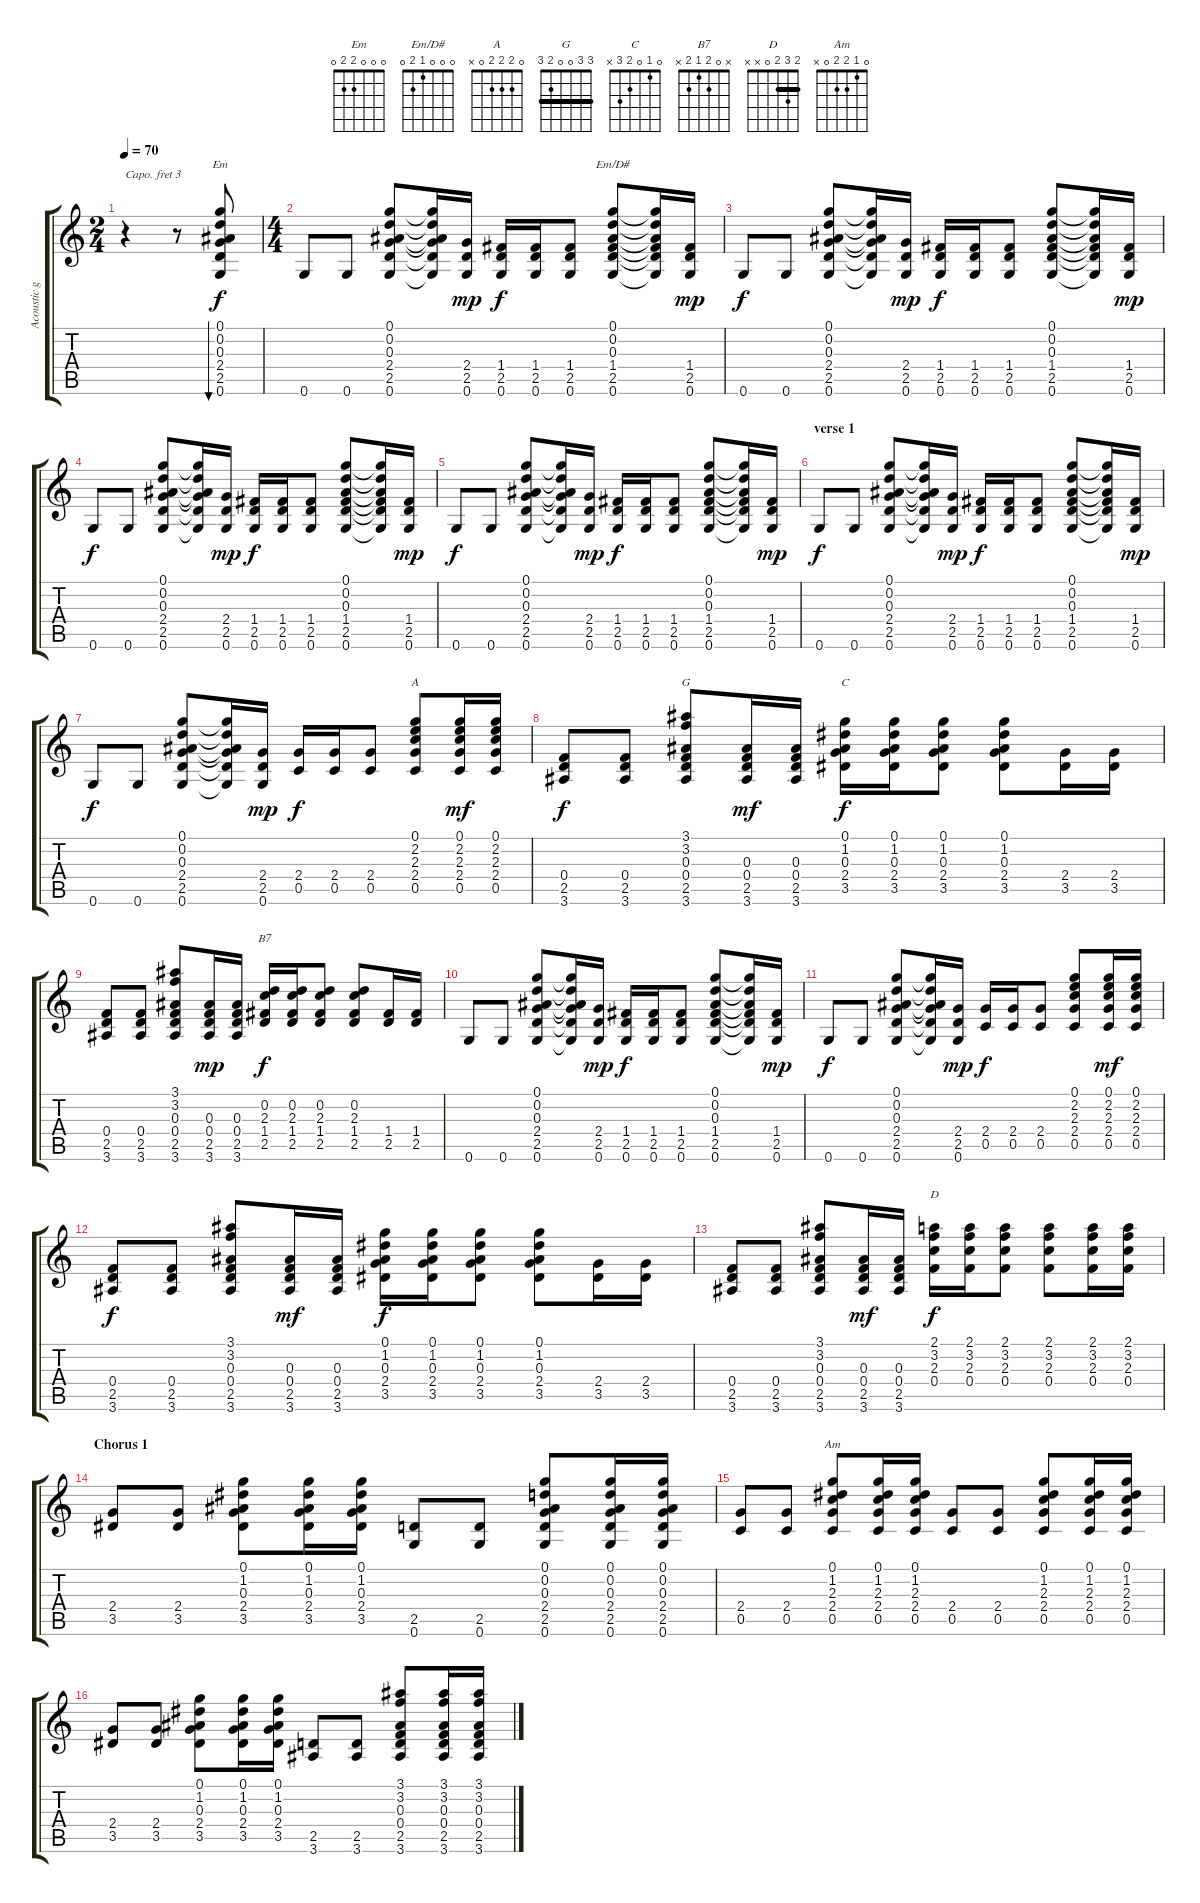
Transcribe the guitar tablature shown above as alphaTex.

\track ("Acoustic guitar capo III" "Acoustic g") {instrument acousticguitarsteel}
\staff {score tabs}
\capo 3
\tuning (E4 B3 G3 D3 A2 E2) {hide}
\chord ("Em" 0 0 0 2 2 0)
\chord ("Em/D#" 0 0 0 1 2 0)
\chord ("A" 0 2 2 2 0 x)
\chord ("G" 3 3 0 0 2 3) {barre 3}
\chord ("C" 0 1 0 2 3 x)
\chord ("B7" x 0 2 1 2 x)
\chord ("D" 2 3 2 0 x x) {barre 2}
\chord ("Am" 0 1 2 2 0 x)
\ts (2 4)
\tempo 70
\clef g2
\ks c
r.4{dy f instrument acousticguitarsteel} r.8 (0.1 0.2 0.3 2.4 2.5 0.6).8{bu 240 ch "Em"} |
\ts (4 4)
0.6.8 0.6.8 (0.1 0.2 0.3 2.4 2.5 0.6).8 (0.1{t} 0.2{t} 0.3{t} 2.4{t} 2.5{t} 0.6{t}).16 (2.4 2.5 0.6).16{dy mp} (1.4 2.5 0.6).16{dy f} (1.4 2.5 0.6).16 (1.4 2.5 0.6).8 (0.1 0.2 0.3 1.4 2.5 0.6).8{ch "Em/D#"} (0.1{t} 0.2{t} 0.3{t} 1.4{t} 2.5{t} 0.6{t}).16 (1.4 2.5 0.6).16{dy mp} |
0.6.8{dy f} 0.6.8 (0.1 0.2 0.3 2.4 2.5 0.6).8 (0.1{t} 0.2{t} 0.3{t} 2.4{t} 2.5{t} 0.6{t}).16 (2.4 2.5 0.6).16{dy mp} (1.4 2.5 0.6).16{dy f} (1.4 2.5 0.6).16 (1.4 2.5 0.6).8 (0.1 0.2 0.3 1.4 2.5 0.6).8 (0.1{t} 0.2{t} 0.3{t} 1.4{t} 2.5{t} 0.6{t}).16 (1.4 2.5 0.6).16{dy mp} |
0.6.8{dy f} 0.6.8 (0.1 0.2 0.3 2.4 2.5 0.6).8 (0.1{t} 0.2{t} 0.3{t} 2.4{t} 2.5{t} 0.6{t}).16 (2.4 2.5 0.6).16{dy mp} (1.4 2.5 0.6).16{dy f} (1.4 2.5 0.6).16 (1.4 2.5 0.6).8 (0.1 0.2 0.3 1.4 2.5 0.6).8 (0.1{t} 0.2{t} 0.3{t} 1.4{t} 2.5{t} 0.6{t}).16 (1.4 2.5 0.6).16{dy mp} |
0.6.8{dy f} 0.6.8 (0.1 0.2 0.3 2.4 2.5 0.6).8 (0.1{t} 0.2{t} 0.3{t} 2.4{t} 2.5{t} 0.6{t}).16 (2.4 2.5 0.6).16{dy mp} (1.4 2.5 0.6).16{dy f} (1.4 2.5 0.6).16 (1.4 2.5 0.6).8 (0.1 0.2 0.3 1.4 2.5 0.6).8 (0.1{t} 0.2{t} 0.3{t} 1.4{t} 2.5{t} 0.6{t}).16 (1.4 2.5 0.6).16{dy mp} |
\section ("" "verse 1")
0.6.8{dy f} 0.6.8 (0.1 0.2 0.3 2.4 2.5 0.6).8 (0.1{t} 0.2{t} 0.3{t} 2.4{t} 2.5{t} 0.6{t}).16 (2.4 2.5 0.6).16{dy mp} (1.4 2.5 0.6).16{dy f} (1.4 2.5 0.6).16 (1.4 2.5 0.6).8 (0.1 0.2 0.3 1.4 2.5 0.6).8 (0.1{t} 0.2{t} 0.3{t} 1.4{t} 2.5{t} 0.6{t}).16 (1.4 2.5 0.6).16{dy mp} |
0.6.8{dy f} 0.6.8 (0.1 0.2 0.3 2.4 2.5 0.6).8 (0.1{t} 0.2{t} 0.3{t} 2.4{t} 2.5{t} 0.6{t}).16 (2.4 2.5 0.6).16{dy mp} (2.4 0.5).16{dy f} (2.4 0.5).16 (2.4 0.5).8 (0.1 2.2 2.3 2.4 0.5).8{ch "A"} (0.1 2.2 2.3 2.4 0.5).16{dy mf} (0.1 2.2 2.3 2.4 0.5).16 |
(0.4 2.5 3.6).8{dy f} (0.4 2.5 3.6).8 (3.1 3.2 0.3 0.4 2.5 3.6).8{ch "G"} (0.3 0.4 2.5 3.6).16{dy mf} (0.3 0.4 2.5 3.6).16 (0.1 1.2 0.3 2.4 3.5).16{ch "C" dy f} (0.1 1.2 0.3 2.4 3.5).16 (0.1 1.2 0.3 2.4 3.5).8 (0.1 1.2 0.3 2.4 3.5).8 (2.4 3.5).16 (2.4 3.5).16 |
(0.4 2.5 3.6).8 (0.4 2.5 3.6).8 (3.1 3.2 0.3 0.4 2.5 3.6).8 (0.3 0.4 2.5 3.6).16{dy mp} (0.3 0.4 2.5 3.6).16 (0.2 2.3 1.4 2.5).16{ch "B7" dy f} (0.2 2.3 1.4 2.5).16 (0.2 2.3 1.4 2.5).8 (0.2 2.3 1.4 2.5).8 (1.4 2.5).16 (1.4 2.5).16 |
0.6.8 0.6.8 (0.1 0.2 0.3 2.4 2.5 0.6).8 (0.1{t} 0.2{t} 0.3{t} 2.4{t} 2.5{t} 0.6{t}).16 (2.4 2.5 0.6).16{dy mp} (1.4 2.5 0.6).16{dy f} (1.4 2.5 0.6).16 (1.4 2.5 0.6).8 (0.1 0.2 0.3 1.4 2.5 0.6).8 (0.1{t} 0.2{t} 0.3{t} 1.4{t} 2.5{t} 0.6{t}).16 (1.4 2.5 0.6).16{dy mp} |
0.6.8{dy f} 0.6.8 (0.1 0.2 0.3 2.4 2.5 0.6).8 (0.1{t} 0.2{t} 0.3{t} 2.4{t} 2.5{t} 0.6{t}).16 (2.4 2.5 0.6).16{dy mp} (2.4 0.5).16{dy f} (2.4 0.5).16 (2.4 0.5).8 (0.1 2.2 2.3 2.4 0.5).8 (0.1 2.2 2.3 2.4 0.5).16{dy mf} (0.1 2.2 2.3 2.4 0.5).16 |
(0.4 2.5 3.6).8{dy f} (0.4 2.5 3.6).8 (3.1 3.2 0.3 0.4 2.5 3.6).8 (0.3 0.4 2.5 3.6).16{dy mf} (0.3 0.4 2.5 3.6).16 (0.1 1.2 0.3 2.4 3.5).16{dy f} (0.1 1.2 0.3 2.4 3.5).16 (0.1 1.2 0.3 2.4 3.5).8 (0.1 1.2 0.3 2.4 3.5).8 (2.4 3.5).16 (2.4 3.5).16 |
(0.4 2.5 3.6).8 (0.4 2.5 3.6).8 (3.1 3.2 0.3 0.4 2.5 3.6).8 (0.3 0.4 2.5 3.6).16{dy mf} (0.3 0.4 2.5 3.6).16 (2.1 3.2 2.3 0.4).16{ch "D" dy f} (2.1 3.2 2.3 0.4).16 (2.1 3.2 2.3 0.4).8 (2.1 3.2 2.3 0.4).8 (2.1 3.2 2.3 0.4).16 (2.1 3.2 2.3 0.4).16 |
\section ("" "Chorus 1")
(2.4 3.5).8 (2.4 3.5).8 (0.1 1.2 0.3 2.4 3.5).8 (0.1 1.2 0.3 2.4 3.5).16 (0.1 1.2 0.3 2.4 3.5).16 (2.5 0.6).8 (2.5 0.6).8 (0.1 0.2 0.3 2.4 2.5 0.6).8 (0.1 0.2 0.3 2.4 2.5 0.6).16 (0.1 0.2 0.3 2.4 2.5 0.6).16 |
(2.4 0.5).8 (2.4 0.5).8 (0.1 1.2 2.3 2.4 0.5).8{ch "Am"} (0.1 1.2 2.3 2.4 0.5).16 (0.1 1.2 2.3 2.4 0.5).16 (2.4 0.5).8 (2.4 0.5).8 (0.1 1.2 2.3 2.4 0.5).8 (0.1 1.2 2.3 2.4 0.5).16 (0.1 1.2 2.3 2.4 0.5).16 |
(2.4 3.5).8 (2.4 3.5).8 (0.1 1.2 0.3 2.4 3.5).8 (0.1 1.2 0.3 2.4 3.5).16 (0.1 1.2 0.3 2.4 3.5).16 (2.5 3.6).8 (2.5 3.6).8 (3.1 3.2 0.3 0.4 2.5 3.6).8 (3.1 3.2 0.3 0.4 2.5 3.6).16 (3.1 3.2 0.3 0.4 2.5 3.6).16
